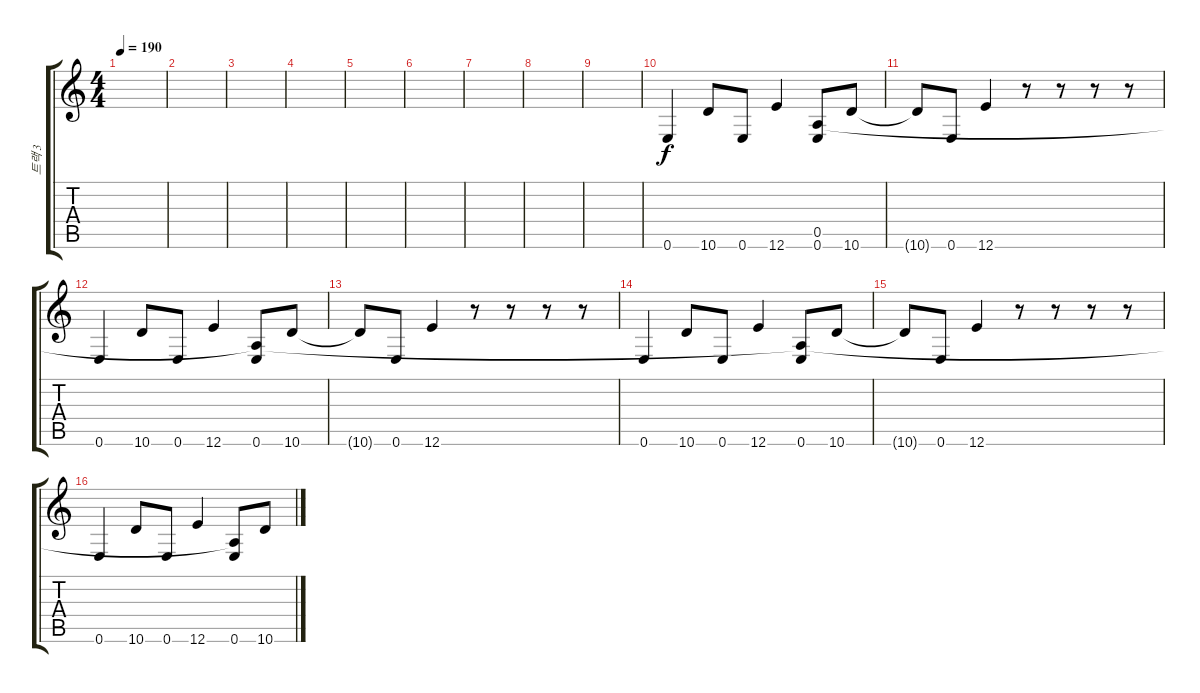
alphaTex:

\track ("트랙 3" "트랙 3") {instrument electricguitarjazz}
\staff {score tabs}
\tuning (E4 B3 G3 D3 A2 E2) {hide}
\ts (4 4)
\tempo 190
\clef g2
\ks c
|
|
|
|
|
|
|
|
|
0.6.4{volume 8 instrument synthbrass1} 10.6.8 0.6.8 12.6.4 (0.5 0.6).8 10.6.8 |
10.6{t}.8 0.6.8 12.6.4 r.8 r.8 r.8 r.8 |
0.6.4 10.6.8 0.6.8 12.6.4 (0.5{t} 0.6).8 10.6.8 |
10.6{t}.8 0.6.8 12.6.4 r.8 r.8 r.8 r.8 |
0.6.4 10.6.8 0.6.8 12.6.4 (0.5{t} 0.6).8 10.6.8 |
10.6{t}.8 0.6.8 12.6.4 r.8 r.8 r.8 r.8 |
0.6.4 10.6.8 0.6.8 12.6.4 (0.5{t} 0.6).8 10.6.8
